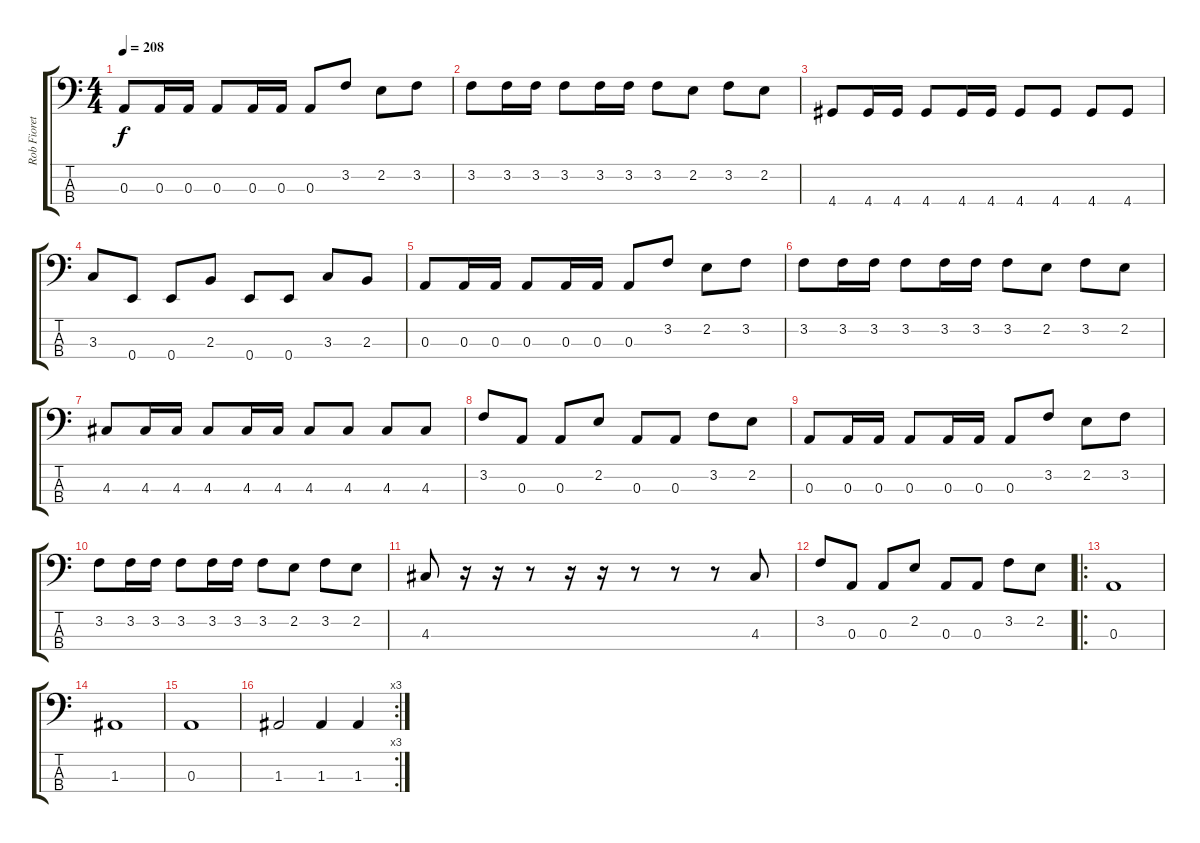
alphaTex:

\track ("Rob Fioretti" "Rob Fioret") {instrument electricbasspick}
\staff {score tabs}
\tuning (G2 D2 A1 E1) {hide}
\ts (4 4)
\tempo 208
\clef f4
\ks c
0.3.8{dy f} 0.3.16 0.3.16 0.3.8 0.3.16 0.3.16 0.3.8 3.2.8 2.2.8 3.2.8 |
3.2.8 3.2.16 3.2.16 3.2.8 3.2.16 3.2.16 3.2.8 2.2.8 3.2.8 2.2.8 |
4.4.8 4.4.16 4.4.16 4.4.8 4.4.16 4.4.16 4.4.8 4.4.8 4.4.8 4.4.8 |
3.3.8 0.4.8 0.4.8 2.3.8 0.4.8 0.4.8 3.3.8 2.3.8 |
0.3.8 0.3.16 0.3.16 0.3.8 0.3.16 0.3.16 0.3.8 3.2.8 2.2.8 3.2.8 |
3.2.8 3.2.16 3.2.16 3.2.8 3.2.16 3.2.16 3.2.8 2.2.8 3.2.8 2.2.8 |
4.3.8 4.3.16 4.3.16 4.3.8 4.3.16 4.3.16 4.3.8 4.3.8 4.3.8 4.3.8 |
3.2.8 0.3.8 0.3.8 2.2.8 0.3.8 0.3.8 3.2.8 2.2.8 |
0.3.8 0.3.16 0.3.16 0.3.8 0.3.16 0.3.16 0.3.8 3.2.8 2.2.8 3.2.8 |
3.2.8 3.2.16 3.2.16 3.2.8 3.2.16 3.2.16 3.2.8 2.2.8 3.2.8 2.2.8 |
4.3.8 r.16 r.16 r.8 r.16 r.16 r.8 r.8 r.8 4.3.8 |
3.2.8 0.3.8 0.3.8 2.2.8 0.3.8 0.3.8 3.2.8 2.2.8 |
\ro
0.3.1 |
1.3.1 |
0.3.1 |
\rc 3
1.3.2 1.3.4 1.3.4
